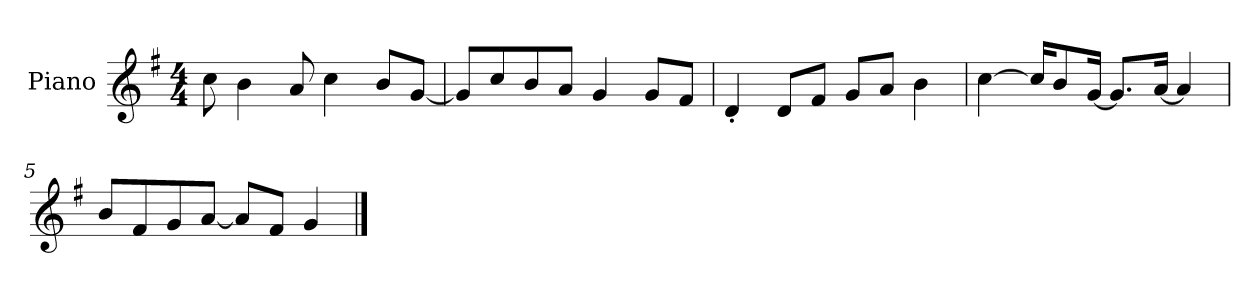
**kern
*part1
*staff1
*I"Piano
*I'P-no
*clefG2
*k[f#]
*M4/4
*MM90
=1
8cc\
4b\
8a/
4cc\
8b/L
[8g/J
=2
8g/L]
8cc/
8b/
8a/J
4g/
8g/L
8f#/J
=3
4d'/
8d/L
8f#/J
8g/L
8a/J
4b\
=4
[4cc\
16cc/KL]
8b/
[16g/Jk
8.g/L]
[16a/Jk
4a/]
=5
8b/L
8f#/
8g/
[8a/J
8a/L]
8f#/J
4g/
==
*-
